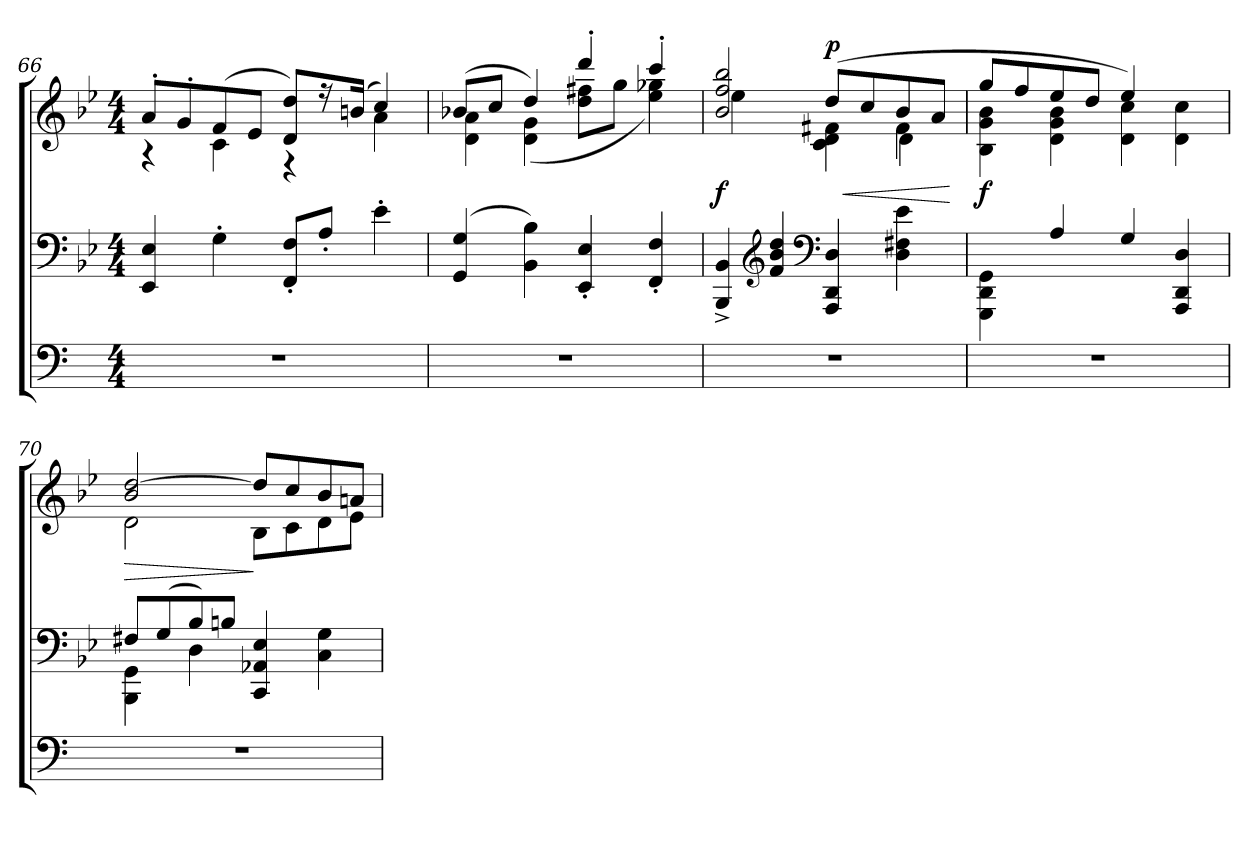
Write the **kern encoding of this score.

**kern	**kern	**kern	**dynam
*part3	*part2	*part1	*part1
*staff3	*staff2	*staff1	*staff1
*clefF4	*clefF4	*clefG2	*
*k[]	*k[b-e-]	*k[b-e-]	*
*M4/4	*M4/4	*M4/4	*
=66	=66	=66	=66
*	*	*^	*
1r	4E-/ 4EE-/	8a'/L	4rG	.
.	.	8g'/	.	.
.	4G'\	(8f/	4c\	.
.	.	8e-/J	.	.
.	8F/' 8FF/'L	8dd/ 8d/L)	4rF	.
.	8A'/J	16r	.	.
.	.	(16bn/Jk	.	.
.	4e-'\	4cc/)	4a\	.
=67	=67	=67	=67	=67
1r	(4G/ 4GG/	(8b-X/L	4a\ 4d\	.
.	.	8cc/J	.	.
.	4B-\ 4BB-\)	4dd/)	(4g\ 4d\	.
.	4E-/' 4EE-/'	4ddd'/	8ff#X\ 8dd\L	.
.	.	.	8gg\J	.
.	4F/' 4FF/'	4ccc'/	4gg-X\ 4ee-\)	.
=68	=68	=68	=68	=68
*	*	*	*^	*
!	!	!	!	!	!LO:DY:b
1r	4BB-/^ 4BBB-/^	2bb-/ 2ff/ 2b-/	4ee-\	2.ryy	f
*	*clefG2	*	*	*	*
.	4dd/ 4b-/ 4f/	.	4ryy	.	.
*	*clefF4	*	*	*	*
!	!	!	!	!	!LO:HP:b
!	!	!	!	!	!LO:DY:n=1:a
.	4D/ 4DD/ 4AAA/	(8dd/L	4f#X\ 4d\ 4c\	.	< p
.	.	8cc/	.	.	.
.	4e-\ 4F#X\ 4D\	8b-/	4f#\	4d\	.
.	.	8a/J	.	.	.
*	*	*v	*v	*v	*
.	.	.	[
!!LO:LB:g=z
=69	=69	=69	=69
*	*	*^	*
!	!	!	!	!LO:DY:b
1r	4GG\ 4DD\ 4GGG\	(8gg/L	4b-\ 4g\ 4B-\)	f
.	.	8ff/	.	.
.	4A/	8ee-/	4b-\ 4g\ 4d\	.
.	.	8dd/J	.	.
.	4G/	4ee-/)	4cc\ 4d\	.
.	4D/ 4DD/ 4AAA/	4ryy	4cc\ 4d\	.
=70	=70	=70	=70	=70
*	*^	*	*	*
!	!	!	!	!	!LO:HP:b
1r	8F#X/L	4GG\ 4BBB-\	[2dd/ 2b-/	2d\	>
.	(8G/	.	.	.	.
.	8B-/)	4D\	.	.	.
.	8Bn/J	.	.	.	.
.	4E-/ 4AA-X/ 4CC/	2ryy	8dd/L]	8B-\L	]
.	.	.	8cc/	8c\	.
.	4G\ 4C\	.	8b-/	8d\	.
.	.	.	8an/J	8e-\J	.
*	*v	*v	*	*	*
*	*	*v	*v	*
=	=	=	=
*-	*-	*-	*-
